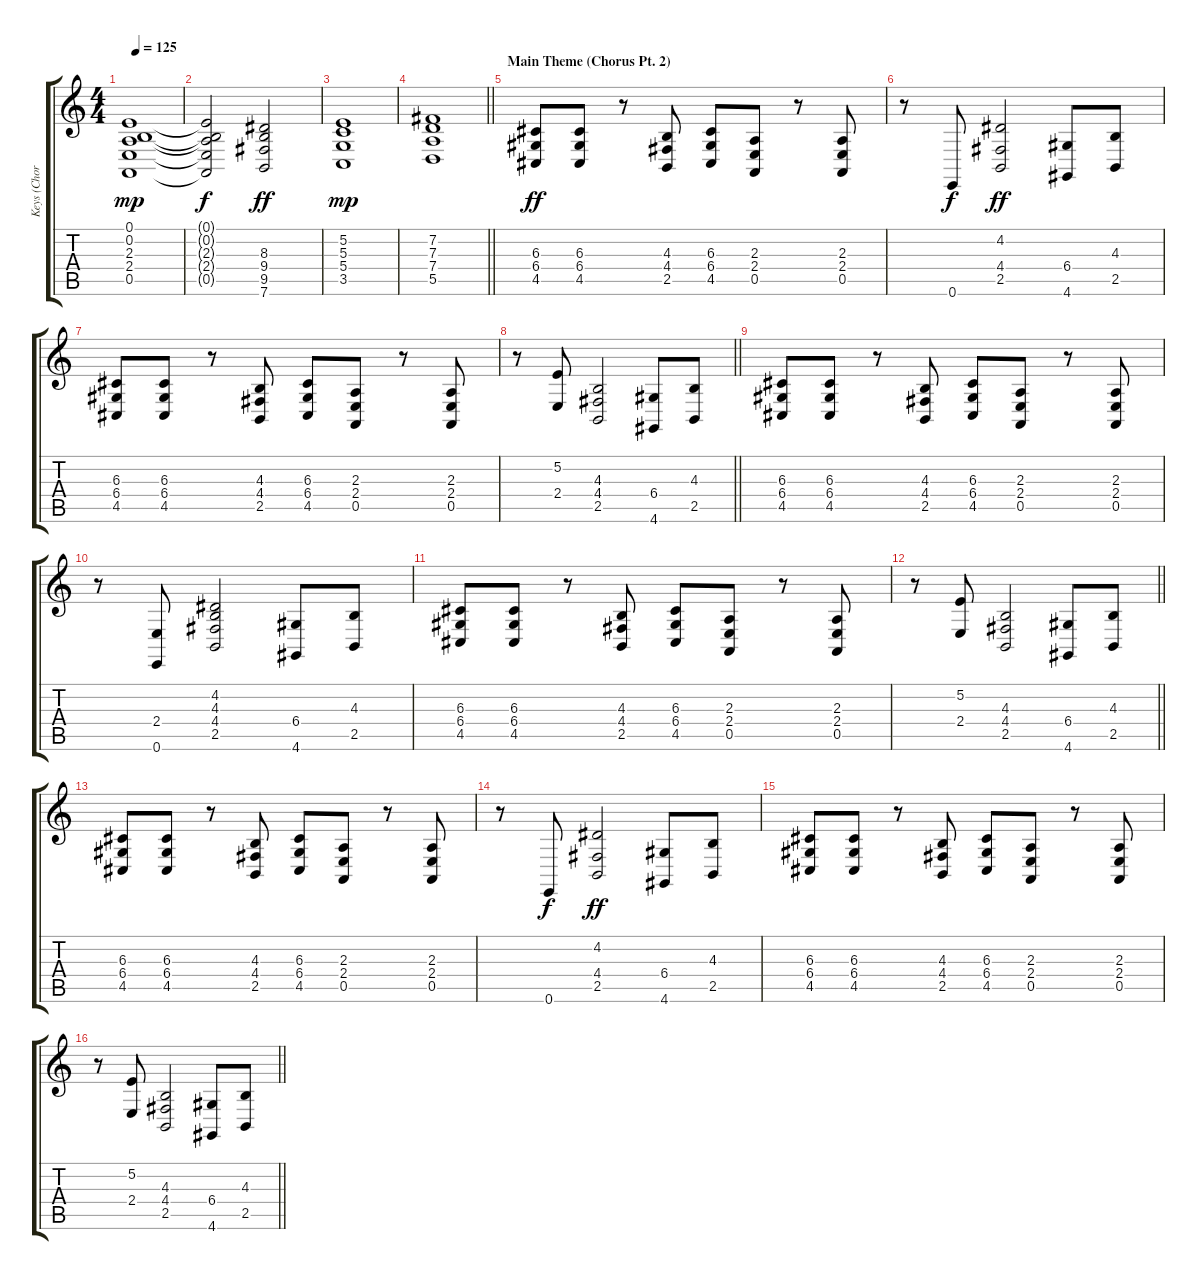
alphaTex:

\track ("Keys (Chords) " "Keys (Chor") {instrument lead2sawtooth}
\staff {score tabs}
\tuning (E4 B3 G3 D3 A2 E2) {hide}
\ts (4 4)
\tempo 125
\clef g2
\ks c
(0.1 0.2 2.3 2.4 0.5).1{dy mp} |
(0.1{t} 0.2{t} 2.3{t} 2.4{t} 0.5{t}).2{dy f} (8.3 9.4 9.5 7.6).2{dy ff} |
(5.2 5.3 5.4 3.5).1{dy mp} |
\barLineRight lightlight
(7.2 7.3 7.4 5.5).1 |
\section ("" "Main Theme (Chorus Pt. 2) ")
(6.3 6.4 4.5).8{dy ff} (6.3 6.4 4.5).8 r.8 (4.3 4.4 2.5).8 (6.3 6.4 4.5).8 (2.3 2.4 0.5).8 r.8 (2.3 2.4 0.5).8 |
r.8 0.6.8{dy f} (4.2 4.4 2.5).2{dy ff} (6.4 4.6).8 (4.3 2.5).8 |
(6.3 6.4 4.5).8 (6.3 6.4 4.5).8 r.8 (4.3 4.4 2.5).8 (6.3 6.4 4.5).8 (2.3 2.4 0.5).8 r.8 (2.3 2.4 0.5).8 |
\barLineRight lightlight
r.8 (5.2 2.4).8 (4.3 4.4 2.5).2 (6.4 4.6).8 (4.3 2.5).8 |
(6.3 6.4 4.5).8 (6.3 6.4 4.5).8 r.8 (4.3 4.4 2.5).8 (6.3 6.4 4.5).8 (2.3 2.4 0.5).8 r.8 (2.3 2.4 0.5).8 |
r.8 (2.4 0.6).8 (4.2 4.3 4.4 2.5).2 (6.4 4.6).8 (4.3 2.5).8 |
(6.3 6.4 4.5).8 (6.3 6.4 4.5).8 r.8 (4.3 4.4 2.5).8 (6.3 6.4 4.5).8 (2.3 2.4 0.5).8 r.8 (2.3 2.4 0.5).8 |
\barLineRight lightlight
r.8 (5.2 2.4).8 (4.3 4.4 2.5).2 (6.4 4.6).8 (4.3 2.5).8 |
(6.3 6.4 4.5).8 (6.3 6.4 4.5).8 r.8 (4.3 4.4 2.5).8 (6.3 6.4 4.5).8 (2.3 2.4 0.5).8 r.8 (2.3 2.4 0.5).8 |
r.8 0.6.8{dy f} (4.2 4.4 2.5).2{dy ff} (6.4 4.6).8 (4.3 2.5).8 |
(6.3 6.4 4.5).8 (6.3 6.4 4.5).8 r.8 (4.3 4.4 2.5).8 (6.3 6.4 4.5).8 (2.3 2.4 0.5).8 r.8 (2.3 2.4 0.5).8 |
\barLineRight lightlight
r.8 (5.2 2.4).8 (4.3 4.4 2.5).2 (6.4 4.6).8 (4.3 2.5).8
